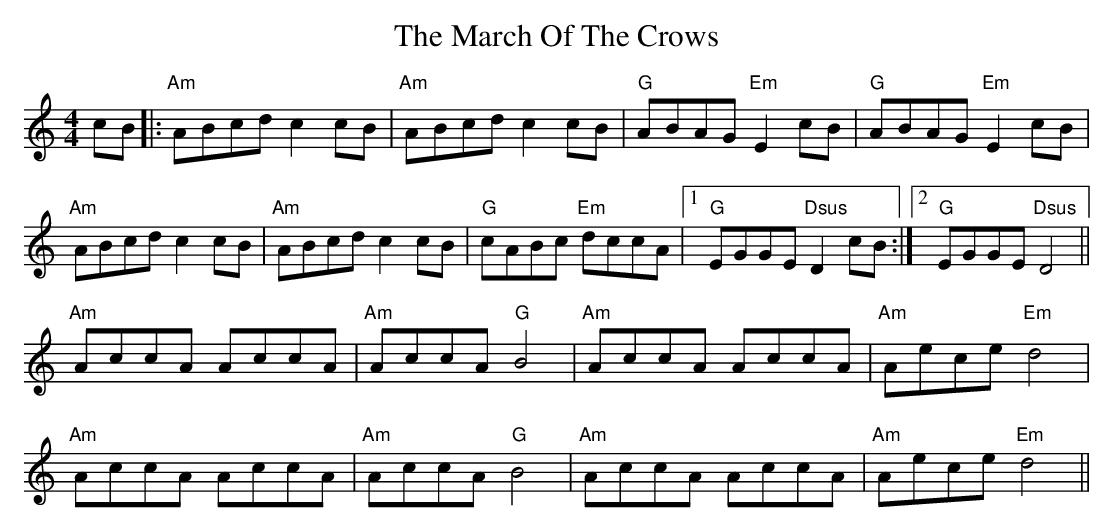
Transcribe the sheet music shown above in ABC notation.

X:1
T: The March Of The Crows
M: 4/4
L: 1/8
K: Amin
cB|:"Am"ABcdc2 cB|"Am"ABcdc2 cB|"G"ABAG "Em"E2 cB|"G"ABAG "Em"E2 cB|
"Am"ABcdc2 cB|"Am"ABcdc2cB|"G"cABc "Em"dccA|1 "G"EGGE "Dsus"D2 cB:|2 "G"EGGE "Dsus"D4||
"Am"AccA AccA|"Am"AccA "G" B4|"Am"AccA AccA|"Am"Aece"Em"d4|
"Am"AccA AccA|"Am"AccA "G"B4|"Am"AccA AccA|"Am"Aece"Em"d4||
